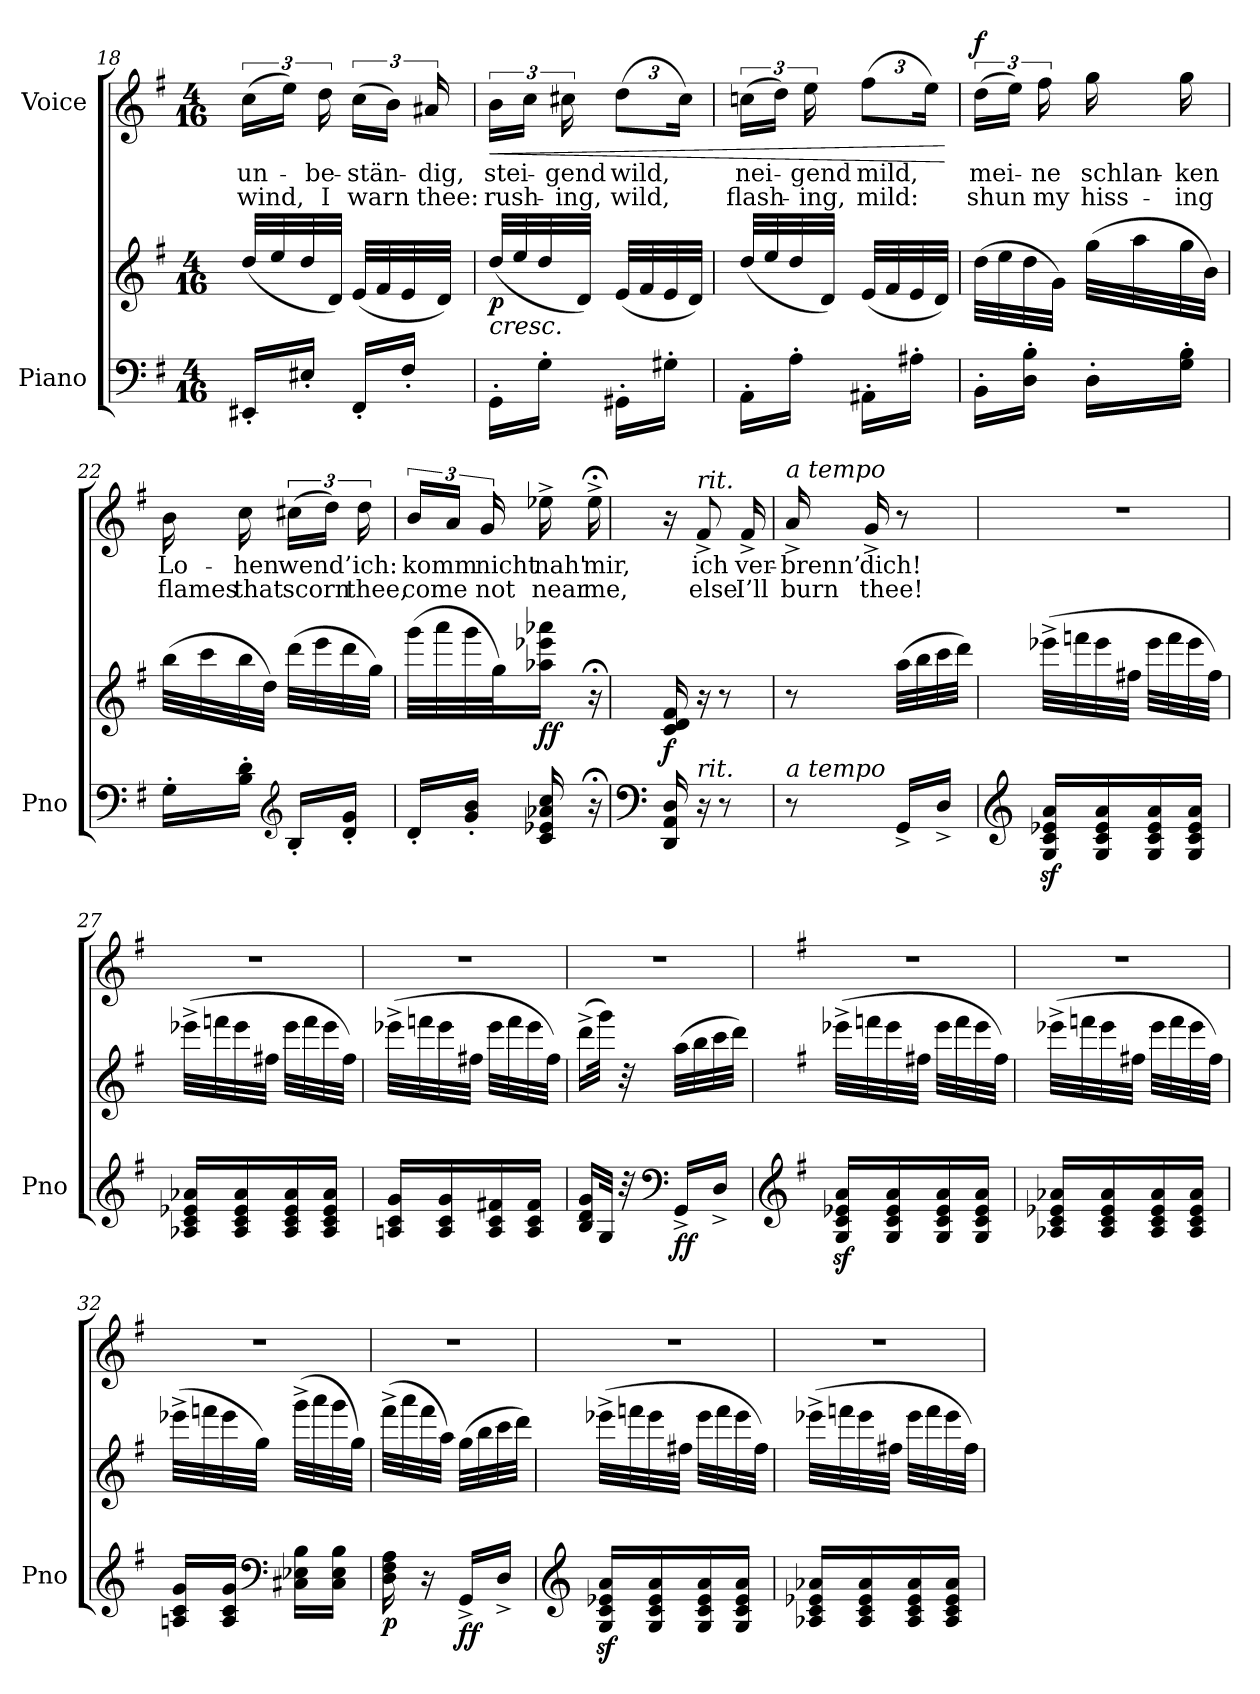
**kern	**kern	**dynam	**kern	**text	**text	**dynam
*part2	*part2	*part2	*part1	*part1	*part1	*part1
*staff3	*staff2	*staff2/3	*staff1	*staff1	*staff1	*staff1
*I"Piano	*	*	*I"Voice	*	*	*
*I'Pno	*	*	*	*	*	*
*clefF4	*clefG2	*	*clefG2	*	*	*
*k[f#]	*k[f#]	*	*k[f#]	*	*	*
*M4/16	*M4/16	*	*M4/16	*	*	*
=18	=18	=18	=18	=18	=18	=18
!	!	!	!	!LO:LY:b	!LO:LY:b	!
16EE#X'/LL	(<32dd/LLL	.	(>24cc\LL	un-	wind,	.
.	32ee/	.	.	.	.	.
.	.	.	24ee\JJ)	.	.	.
16E#X'/JJ	32dd/	.	.	.	.	.
!	!	!	!	!LO:LY:b	!LO:LY:b	!
.	.	.	24dd\	-be-	I	.
.	32d/JJJ)	.	.	.	.	.
!	!	!	!	!LO:LY:b	!LO:LY:b	!
16FF#'/LL	(<32e/LLL	.	(>24cc\LL	-stän-	warn	.
.	32f#/	.	.	.	.	.
.	.	.	24b\JJ)	.	.	.
16F#'/JJ	32e/	.	.	.	.	.
!	!	!	!	!LO:LY:b	!LO:LY:b	!
.	.	.	24a#X/	-dig,	thee:	.
.	32d/JJJ)	.	.	.	.	.
=19	=19	=19	=19	=19	=19	=19
!	!LO:TX:b:i:t=cresc.	!	!	!	!	!
!	!	!LO:DY:b	!	!LO:LY:b	!LO:LY:b	!LO:HP:b
16GG'\LL	(<32dd/LLL	p	24b\LL	stei-	rush-	<
.	32ee/	.	.	.	.	.
.	.	.	24cc\JJ	.	.	.
16G'\JJ	32dd/	.	.	.	.	.
!	!	!	!	!LO:LY:b	!LO:LY:b	!
.	.	.	24cc#X\	-gend	-ing,	.
.	32d/JJJ)	.	.	.	.	.
*	*	*	*Xbrackettup	*	*	*
!	!	!	!	!LO:LY:b	!LO:LY:b	!
16GG#X'\LL	(<32e/LLL	.	(>12dd\L	wild,	wild,	.
.	32f#/	.	.	.	.	.
16G#X'\JJ	32e/	.	.	.	.	.
.	.	.	24cc#\Jk)	.	.	.
.	32d/JJJ)	.	.	.	.	.
!!LO:PB:g=z
=20	=20	=20	=20	=20	=20	=20
*	*	*	*brackettup	*	*	*
!	!	!	!	!LO:LY:b	!LO:LY:b	!
16AA'\LL	(<32dd/LLL	.	(>24ccn\LL	nei-	flash-	.
.	32ee/	.	.	.	.	.
.	.	.	24dd\JJ)	.	.	.
16A'\JJ	32dd/	.	.	.	.	.
!	!	!	!	!LO:LY:b	!LO:LY:b	!
.	.	.	24ee\	-gend	-ing,	.
.	32d/JJJ)	.	.	.	.	.
*	*	*	*Xbrackettup	*	*	*
!	!	!	!	!LO:LY:b	!LO:LY:b	!
16AA#X'\LL	(<32e/LLL	.	(>12ff#\L	mild,	mild:	.
.	32f#/	.	.	.	.	.
16A#X'\JJ	32e/	.	.	.	.	.
.	.	.	24ee\Jk)	.	.	.
.	32d/JJJ)	.	.	.	.	.
.	.	.	.	.	.	[
=21	=21	=21	=21	=21	=21	=21
*	*	*	*brackettup	*	*	*
!	!	!	!	!LO:LY:b	!LO:LY:b	!LO:DY:a
16BB'\LL	(>32dd\LLL	.	(>24dd\LL	mei-	shun	f
.	32ee\	.	.	.	.	.
.	.	.	24ee\JJ)	.	.	.
16D\' 16B\'JJ	32dd\	.	.	.	.	.
!	!	!	!	!LO:LY:b	!LO:LY:b	!
.	.	.	24ff#\	-ne	my	.
.	32g\JJJ)	.	.	.	.	.
!	!	!	!	!LO:LY:b	!LO:LY:b	!
16D'\LL	(>32gg\LLL	.	16gg\	schlan-	hiss-	.
.	32aa\	.	.	.	.	.
!	!	!	!	!LO:LY:b	!LO:LY:b	!
16G\' 16B\'JJ	32gg\	.	16gg\	-ken	-ing	.
.	32b\JJJ)	.	.	.	.	.
=22	=22	=22	=22	=22	=22	=22
!	!	!	!	!LO:LY:b	!LO:LY:b	!
16G'\LL	(>32bb\LLL	.	16b\	Lo-	flames	.
.	32ccc\	.	.	.	.	.
!	!	!	!	!LO:LY:b	!LO:LY:b	!
16B\' 16d\'JJ	32bb\	.	16cc\	-hen	that	.
.	32dd\JJJ)	.	.	.	.	.
*clefG2	*	*	*	*	*	*
!	!	!	!	!LO:LY:b	!LO:LY:b	!
16B'/LL	(>32ddd\LLL	.	(>24cc#X\LL	wend’	scorn	.
.	32eee\	.	.	.	.	.
.	.	.	24dd\JJ)	.	.	.
16d/' 16g/'JJ	32ddd\	.	.	.	.	.
!	!	!	!	!LO:LY:b	!LO:LY:b	!
.	.	.	24dd\	ich:	thee,	.
.	32gg\JJJ)	.	.	.	.	.
=23	=23	=23	=23	=23	=23	=23
!	!	!	!	!LO:LY:b	!LO:LY:b	!
16d'/LL	(>32ggg\LLL	.	24b/LL	komm	come	.
.	32aaa\	.	.	.	.	.
.	.	.	24a/JJ	.	.	.
16g/' 16b/'JJ	32ggg\	.	.	.	.	.
!	!	!	!	!LO:LY:b	!LO:LY:b	!
.	.	.	24g/	nicht	not	.
.	32gg\J)	.	.	.	.	.
!	!	!LO:DY:b	!	!LO:LY:b	!LO:LY:b	!
16c/ 16e-X/ 16a-X/ 16cc/	16aa-X\ 16eee-X\ 16aaa-X\JJ	ff	16ee-X^\	nah'	near	.
!	!	!	!	!LO:LY:b	!LO:LY:b	!
16r;	16r;<	.	16ee-;<^\	mir,	me,	.
=24	=24	=24	=24	=24	=24	=24
*clefF4	*	*	*	*	*	*
*	*	*	*MM65	*	*	*
!	!	!LO:DY:b	!	!	!	!
16DD/ 16AA/ 16D/	16c/ 16d/ 16f#/	f	16r	.	.	.
*	*	*	*MM60	*	*	*
!	!	!	!LO:TX:a:i:t=rit.	!	!	!
!LO:TX:a:i:t=rit.	!	!	!	!	!	!
!	!	!	!	!LO:LY:b	!LO:LY:b	!
16r	16r	.	8f#^/	ich	else	.
8r	8r	.	.	.	.	.
*	*	*	*MM50	*	*	*
!	!	!	!	!LO:LY:b	!LO:LY:b	!
.	.	.	16f#^/	ver-	I’ll	.
!!LO:LB:g=z
=25	=25	=25	=25	=25	=25	=25
!	!	!	!LO:TX:a:i:t=a tempo	!	!	!
!LO:TX:a:i:t=a tempo	!	!	!	!	!	!
!	!	!	!	!LO:LY:b	!LO:LY:b	!
8r	8r	.	16a^/	-brenn’	burn	.
!	!	!	!	!LO:LY:b	!LO:LY:b	!
.	.	.	16g^/	dich!	thee!	.
!	!	!LO:DY:a	!	!	!	!
!	!	!LO:DY:n=1:a	!	!	!	!
16GG^/LL	(>32aa\LLL	other-dynamics ff	8r	.	.	.
.	32bb\	.	.	.	.	.
16D^/JJ	32ccc\	.	.	.	.	.
.	32ddd\JJJ)	.	.	.	.	.
=26	=26	=26	=26	=26	=26	=26
*clefG2	*	*	*	*	*	*
16G/z< 16c/z< 16e-X/z< 16a/z<LL	(>32eee-X^\LLL	.	4r	.	.	.
.	32fffn\	.	.	.	.	.
16G/ 16c/ 16e-/ 16a/	32eee-\	.	.	.	.	.
.	32ff#X\JJJ	.	.	.	.	.
16G/ 16c/ 16e-/ 16a/	32eee-\LLL	.	.	.	.	.
.	32fff\	.	.	.	.	.
16G/ 16c/ 16e-/ 16a/JJ	32eee-\	.	.	.	.	.
.	32ff#\JJJ)	.	.	.	.	.
=27	=27	=27	=27	=27	=27	=27
16A-X/ 16c/ 16e-X/ 16a-X/LL	(>32eee-X^\LLL	.	4r	.	.	.
.	32fffn\	.	.	.	.	.
16A-/ 16c/ 16e-/ 16a-/	32eee-\	.	.	.	.	.
.	32ff#X\JJJ	.	.	.	.	.
16A-/ 16c/ 16e-/ 16a-/	32eee-\LLL	.	.	.	.	.
.	32fff\	.	.	.	.	.
16A-/ 16c/ 16e-/ 16a-/JJ	32eee-\	.	.	.	.	.
.	32ff#\JJJ)	.	.	.	.	.
=28	=28	=28	=28	=28	=28	=28
16An/ 16c/ 16g/LL	(>32eee-X^\LLL	.	4r	.	.	.
.	32fffn\	.	.	.	.	.
16A/ 16c/ 16g/	32eee-\	.	.	.	.	.
.	32ff#X\JJJ	.	.	.	.	.
16A/ 16c/ 16f#X/	32eee-\LLL	.	.	.	.	.
.	32fff\	.	.	.	.	.
16A/ 16c/ 16f#/JJ	32eee-\	.	.	.	.	.
.	32ff#\JJJ)	.	.	.	.	.
=29	=29	=29	=29	=29	=29	=29
16B/ 16d/ 16g/LL	(>16ddd^\LL	.	4r	.	.	.
32G/JJk	32ggg\JJk)	.	.	.	.	.
32r	32r	.	.	.	.	.
*clefF4	*	*	*	*	*	*
!	!	!LO:DY:b=2	!	!	!	!
16GG^/LL	(>32aa\LLL	ff	.	.	.	.
.	32bb\	.	.	.	.	.
16D^/JJ	32ccc\	.	.	.	.	.
.	32ddd\JJJ)	.	.	.	.	.
!!LO:LB:g=z
=30	=30	=30	=30	=30	=30	=30
*clefG2	*	*	*	*	*	*
*k[f#]	*k[f#]	*	*k[f#]	*	*	*
16G/z< 16c/z< 16e-X/z< 16a/z<LL	(>32eee-X^\LLL	.	4r	.	.	.
.	32fffn\	.	.	.	.	.
16G/ 16c/ 16e-/ 16a/	32eee-\	.	.	.	.	.
.	32ff#X\JJJ	.	.	.	.	.
16G/ 16c/ 16e-/ 16a/	32eee-\LLL	.	.	.	.	.
.	32fff\	.	.	.	.	.
16G/ 16c/ 16e-/ 16a/JJ	32eee-\	.	.	.	.	.
.	32ff#\JJJ)	.	.	.	.	.
=31	=31	=31	=31	=31	=31	=31
16A-X/ 16c/ 16e-X/ 16a-X/LL	(>32eee-X^\LLL	.	4r	.	.	.
.	32fffn\	.	.	.	.	.
16A-/ 16c/ 16e-/ 16a-/	32eee-\	.	.	.	.	.
.	32ff#X\JJJ	.	.	.	.	.
16A-/ 16c/ 16e-/ 16a-/	32eee-\LLL	.	.	.	.	.
.	32fff\	.	.	.	.	.
16A-/ 16c/ 16e-/ 16a-/JJ	32eee-\	.	.	.	.	.
.	32ff#\JJJ)	.	.	.	.	.
=32	=32	=32	=32	=32	=32	=32
16An/ 16c/ 16g/LL	(>32eee-X^\LLL	.	4r	.	.	.
.	32fffn\	.	.	.	.	.
16A/ 16c/ 16g/JJ	32eee-\	.	.	.	.	.
.	32gg\JJJ)	.	.	.	.	.
*clefF4	*	*	*	*	*	*
16C#X\ 16E-X\ 16B\LL	(>32ggg^\LLL	.	.	.	.	.
.	32aaa\	.	.	.	.	.
16C#\ 16E-\ 16B\JJ	32ggg\	.	.	.	.	.
.	32gg\JJJ)	.	.	.	.	.
=33	=33	=33	=33	=33	=33	=33
!	!	!LO:DY:b=2	!	!	!	!
16D\ 16F#\ 16A\	(>32fff#^\LLL	p	4r	.	.	.
.	32aaa\	.	.	.	.	.
16r	32fff#\	.	.	.	.	.
.	32aa\JJJ)	.	.	.	.	.
!	!	!LO:DY:b=2	!	!	!	!
16GG^/LL	(>32gg\LLL	ff	.	.	.	.
.	32bb\	.	.	.	.	.
16D^/JJ	32ccc\	.	.	.	.	.
.	32ddd\JJJ)	.	.	.	.	.
!!LO:LB:g=z
=34	=34	=34	=34	=34	=34	=34
*clefG2	*	*	*	*	*	*
16G/z< 16c/z< 16e-X/z< 16a/z<LL	(>32eee-X^\LLL	.	4r	.	.	.
.	32fffn\	.	.	.	.	.
16G/ 16c/ 16e-/ 16a/	32eee-\	.	.	.	.	.
.	32ff#X\JJJ	.	.	.	.	.
16G/ 16c/ 16e-/ 16a/	32eee-\LLL	.	.	.	.	.
.	32fff\	.	.	.	.	.
16G/ 16c/ 16e-/ 16a/JJ	32eee-\	.	.	.	.	.
.	32ff#\JJJ)	.	.	.	.	.
=35	=35	=35	=35	=35	=35	=35
16A-X/ 16c/ 16e-X/ 16a-X/LL	(>32eee-X^\LLL	.	4r	.	.	.
.	32fffn\	.	.	.	.	.
16A-/ 16c/ 16e-/ 16a-/	32eee-\	.	.	.	.	.
.	32ff#X\JJJ	.	.	.	.	.
16A-/ 16c/ 16e-/ 16a-/	32eee-\LLL	.	.	.	.	.
.	32fff\	.	.	.	.	.
16A-/ 16c/ 16e-/ 16a-/JJ	32eee-\	.	.	.	.	.
.	32ff#\JJJ)	.	.	.	.	.
=	=	=	=	=	=	=
*-	*-	*-	*-	*-	*-	*-
